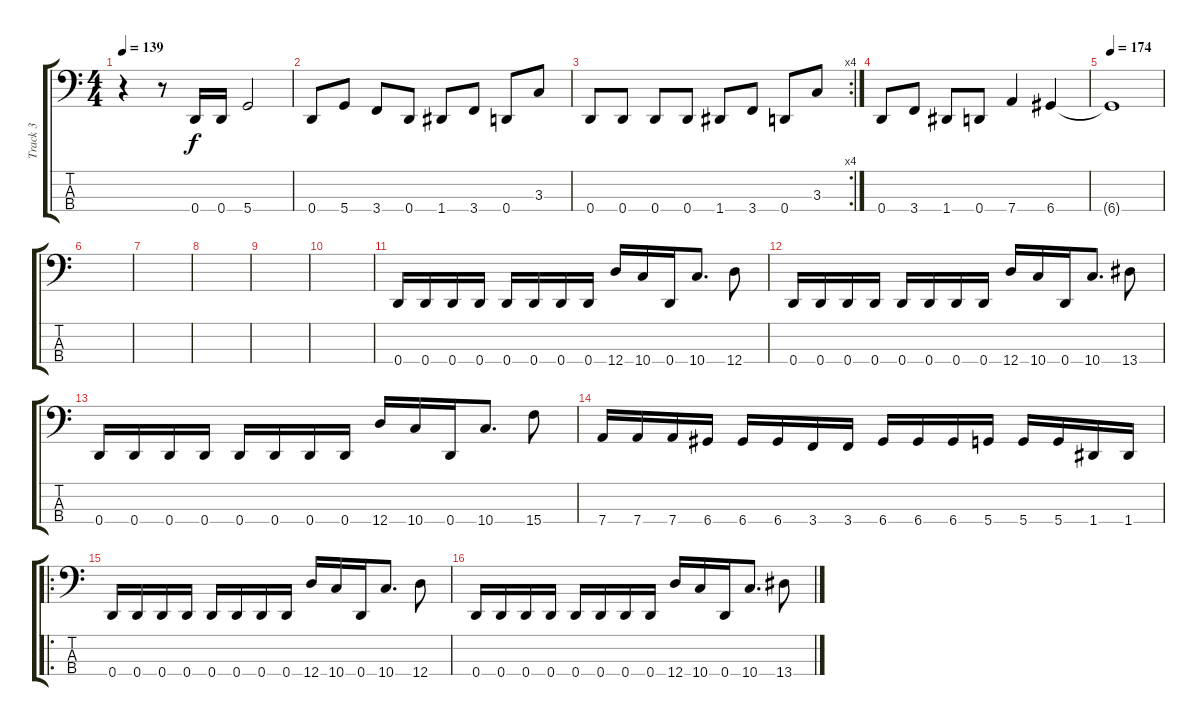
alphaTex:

\track ("Track 3" "Track 3") {instrument electricbassfinger}
\staff {score tabs}
\tuning (G2 D2 A1 D1) {hide}
\ts (4 4)
\tempo 139
\clef f4
\ks c
r.4{dy f} r.8 0.4.16 0.4.16 5.4.2 |
0.4.8 5.4.8 3.4.8 0.4.8 1.4.8 3.4.8 0.4.8 3.3.8 |
\rc 4
0.4.8 0.4.8 0.4.8 0.4.8 1.4.8 3.4.8 0.4.8 3.3.8 |
0.4.8 3.4.8 1.4.8 0.4.8 7.4.4 6.4.4 |
\tempo 174
6.4{t}.1 |
|
|
|
|
|
0.4.16 0.4.16 0.4.16 0.4.16 0.4.16 0.4.16 0.4.16 0.4.16 12.4.16 10.4.16 0.4.16 10.4.8{d} 12.4.8 |
0.4.16 0.4.16 0.4.16 0.4.16 0.4.16 0.4.16 0.4.16 0.4.16 12.4.16 10.4.16 0.4.16 10.4.8{d} 13.4.8 |
0.4.16 0.4.16 0.4.16 0.4.16 0.4.16 0.4.16 0.4.16 0.4.16 12.4.16 10.4.16 0.4.16 10.4.8{d} 15.4.8 |
7.4.16 7.4.16 7.4.16 6.4.16 6.4.16 6.4.16 3.4.16 3.4.16 6.4.16 6.4.16 6.4.16 5.4.16 5.4.16 5.4.16 1.4.16 1.4.16 |
\ro
0.4.16 0.4.16 0.4.16 0.4.16 0.4.16 0.4.16 0.4.16 0.4.16 12.4.16 10.4.16 0.4.16 10.4.8{d} 12.4.8 |
0.4.16 0.4.16 0.4.16 0.4.16 0.4.16 0.4.16 0.4.16 0.4.16 12.4.16 10.4.16 0.4.16 10.4.8{d} 13.4.8
